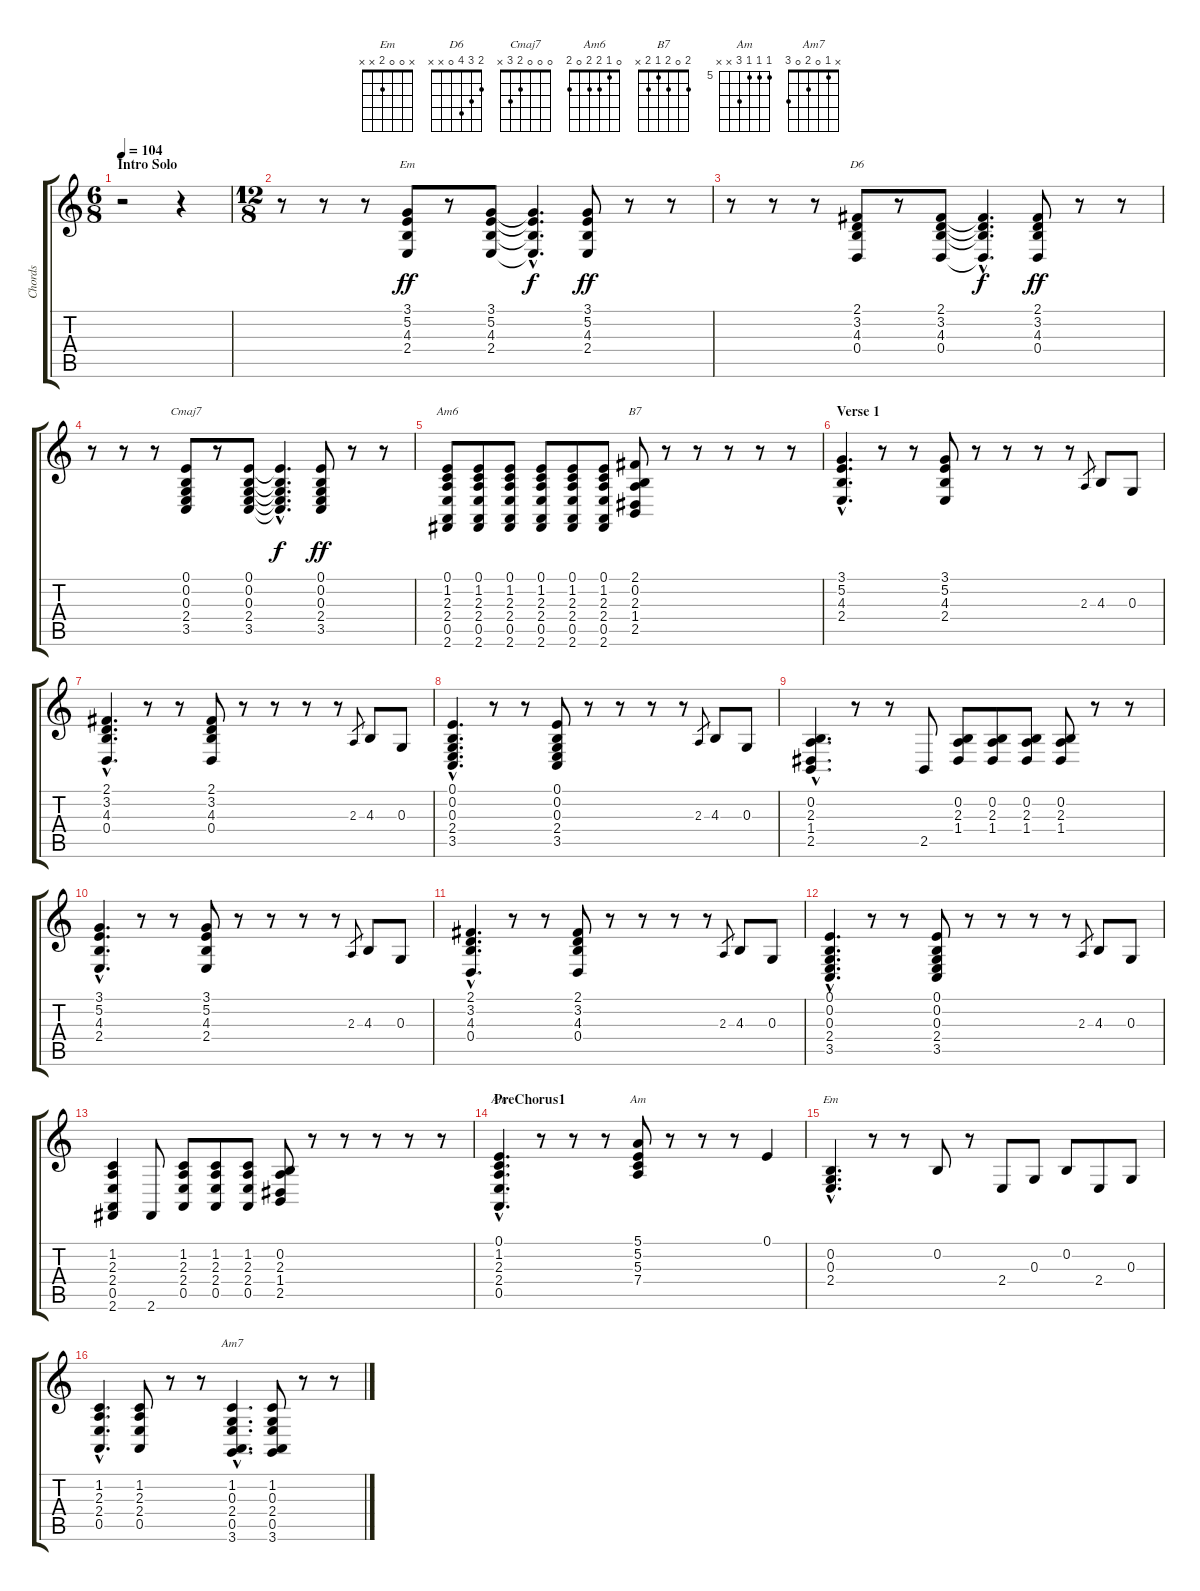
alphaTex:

\track ("Chords" "Chords") {instrument acousticgrandpiano}
\staff {score tabs}
\tuning (E4 B3 G3 D3 A2 E2) {hide}
\chord ("Em" 3 5 4 2 x x)
\chord ("D6" 2 3 4 0 x x)
\chord ("Cmaj7" 0 0 0 2 3 x)
\chord ("Am6" 0 1 2 2 0 2)
\chord ("B7" 2 0 2 1 2 x)
\chord ("Am" 0 1 2 2 0 x)
\chord ("Am" 5 5 5 7 x x) {firstfret 5}
\chord ("Em" x 0 0 2 x x)
\chord ("Am7" x 1 0 2 0 3)
\ts (6 8)
\section ("" "Intro Solo")
\tempo 104
\clef g2
\ks c
r.2{dy ff instrument acousticgrandpiano} r.4 |
\ts (12 8)
r.8 r.8 r.8 (3.1 5.2 4.3 2.4).8{ch "Em"} r.8 (3.1 5.2 4.3 2.4).8 (3.1{hac t} 5.2{hac t} 4.3{hac t} 2.4{hac t}).4{d dy f} (3.1 5.2 4.3 2.4).8{dy ff} r.8 r.8 |
r.8 r.8 r.8 (2.1 3.2 4.3 0.4).8{ch "D6"} r.8 (2.1 3.2 4.3 0.4).8 (2.1{hac t} 3.2{hac t} 4.3{hac t} 0.4{hac t}).4{d dy f} (2.1 3.2 4.3 0.4).8{dy ff} r.8 r.8 |
r.8 r.8 r.8 (0.1 0.2 0.3 2.4 3.5).8{ch "Cmaj7"} r.8 (0.1 0.2 0.3 2.4 3.5).8 (0.1{hac t} 0.2{hac t} 0.3{hac t} 2.4{hac t} 3.5{hac t}).4{d dy f} (0.1 0.2 0.3 2.4 3.5).8{dy ff} r.8 r.8 |
(0.1 1.2 2.3 2.4 0.5 2.6).8{ch "Am6"} (0.1 1.2 2.3 2.4 0.5 2.6).8 (0.1 1.2 2.3 2.4 0.5 2.6).8 (0.1 1.2 2.3 2.4 0.5 2.6).8 (0.1 1.2 2.3 2.4 0.5 2.6).8 (0.1 1.2 2.3 2.4 0.5 2.6).8 (2.1 0.2 2.3 1.4 2.5).8{ch "B7"} r.8 r.8 r.8 r.8 r.8 |
\section ("" "Verse 1")
(3.1{hac} 5.2{hac} 4.3{hac} 2.4{hac}).4{d} r.8 r.8 (3.1 5.2 4.3 2.4).8 r.8 r.8 r.8 r.8 2.3.8{gr} 4.3.8 0.3.8 |
(2.1{hac} 3.2{hac} 4.3{hac} 0.4{hac}).4{d} r.8 r.8 (2.1 3.2 4.3 0.4).8 r.8 r.8 r.8 r.8 2.3.8{gr} 4.3.8 0.3.8 |
(0.1{hac} 0.2{hac} 0.3{hac} 2.4{hac} 3.5{hac}).4{d} r.8 r.8 (0.1 0.2 0.3 2.4 3.5).8 r.8 r.8 r.8 r.8 2.3.8{gr} 4.3.8 0.3.8 |
(0.2{hac} 2.3{hac} 1.4{hac} 2.5{hac}).4{d} r.8 r.8 2.5.8 (0.2 2.3 1.4).8 (0.2 2.3 1.4).8 (0.2 2.3 1.4).8 (0.2 2.3 1.4).8 r.8 r.8 |
(3.1{hac} 5.2{hac} 4.3{hac} 2.4{hac}).4{d} r.8 r.8 (3.1 5.2 4.3 2.4).8 r.8 r.8 r.8 r.8 2.3.8{gr} 4.3.8 0.3.8 |
(2.1{hac} 3.2{hac} 4.3{hac} 0.4{hac}).4{d} r.8 r.8 (2.1 3.2 4.3 0.4).8 r.8 r.8 r.8 r.8 2.3.8{gr} 4.3.8 0.3.8 |
(0.1{hac} 0.2{hac} 0.3{hac} 2.4{hac} 3.5{hac}).4{d} r.8 r.8 (0.1 0.2 0.3 2.4 3.5).8 r.8 r.8 r.8 r.8 2.3.8{gr} 4.3.8 0.3.8 |
(1.2 2.3 2.4 0.5 2.6).4 2.6.8 (1.2 2.3 2.4 0.5).8 (1.2 2.3 2.4 0.5).8 (1.2 2.3 2.4 0.5).8 (0.2 2.3 1.4 2.5).8 r.8 r.8 r.8 r.8 r.8 |
\section ("" "PreChorus1")
(0.1{hac} 1.2{hac} 2.3{hac} 2.4{hac} 0.5{hac}).4{d ch "Am"} r.8 r.8 r.8 (5.1 5.2 5.3 7.4).8{ch "Am"} r.8 r.8 r.8 0.1.4 |
(0.2{hac} 0.3{hac} 2.4{hac}).4{d ch "Em"} r.8 r.8 0.2.8 r.8 2.4.8 0.3.8 0.2.8 2.4.8 0.3.8 |
(1.2{hac} 2.3{hac} 2.4{hac} 0.5{hac}).4{d} (1.2 2.3 2.4 0.5).8 r.8 r.8 (1.2{hac} 0.3{hac} 2.4{hac} 0.5{hac} 3.6{hac}).4{d ch "Am7"} (1.2 0.3 2.4 0.5 3.6).8 r.8 r.8
